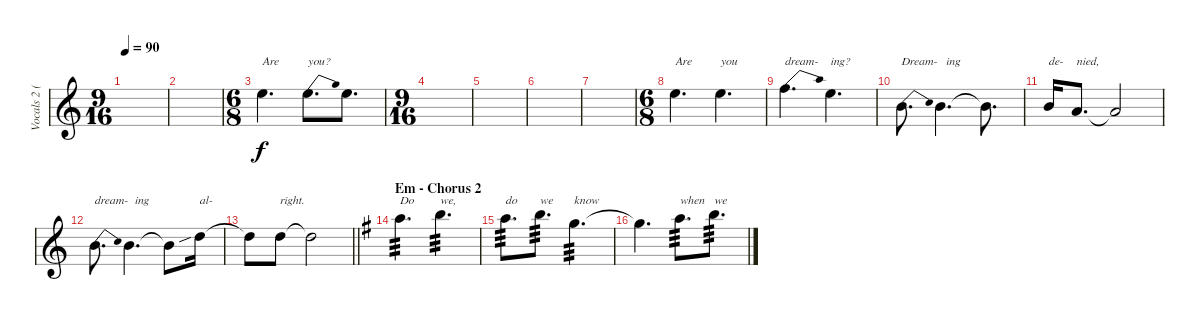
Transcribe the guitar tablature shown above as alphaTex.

\track ("Vocals 2 (Malakian)" "Vocals 2 (") {instrument electricguitarclean}
\staff {score}
\tuning (E4 B3 G3 D3 A2 E2) {hide}
\ts (9 16)
\tempo 90
\clef g2
\ks aminor
|
|
\ts (6 8)
5.2.4{d txt "Are"} 5.2{be (bend 0 0 60 6)}.8{d txt "you?"} 5.2.8{d} |
\ts (9 16)
|
|
|
|
\ts (6 8)
9.3.4{d txt "Are"} 9.3.4{d txt "you"} |
10.3{be (bend 0 0 60 8)}.4{d txt "dream-"} 9.3.4{d txt "ing?"} |
4.3{be (bend 0 0 60 2)}.8{d txt "Dream-"} 4.3.4{d txt "  ing"} 4.3{t}.8{d} |
4.3.16{txt "de-"} 2.3.8{d txt "nied,"} 2.3{t}.2 |
4.3{be (bend 0 0 60 2)}.8{d txt "dream-"} 4.3.4{d txt "  ing"} 4.3{t}.8 7.3{sib}.16{txt "al-"} |
\barLineRight lightlight
7.3{t}.8 7.3.8{txt "right."} 7.3{t}.2 |
\section ("" "Em - Chorus 2")
\ks eminor
5.1.4{d txt "Do" tp 3} 7.1.4{d txt "we," tp 3} |
5.1.8{d txt "do" tp 3} 7.1.8{d txt "we" tp 3} 3.1.4{d txt "know" tp 3} |
3.1{t}.4{d} 5.1.8{d txt "when" tp 3} 7.1.8{d txt "we" tp 3}
